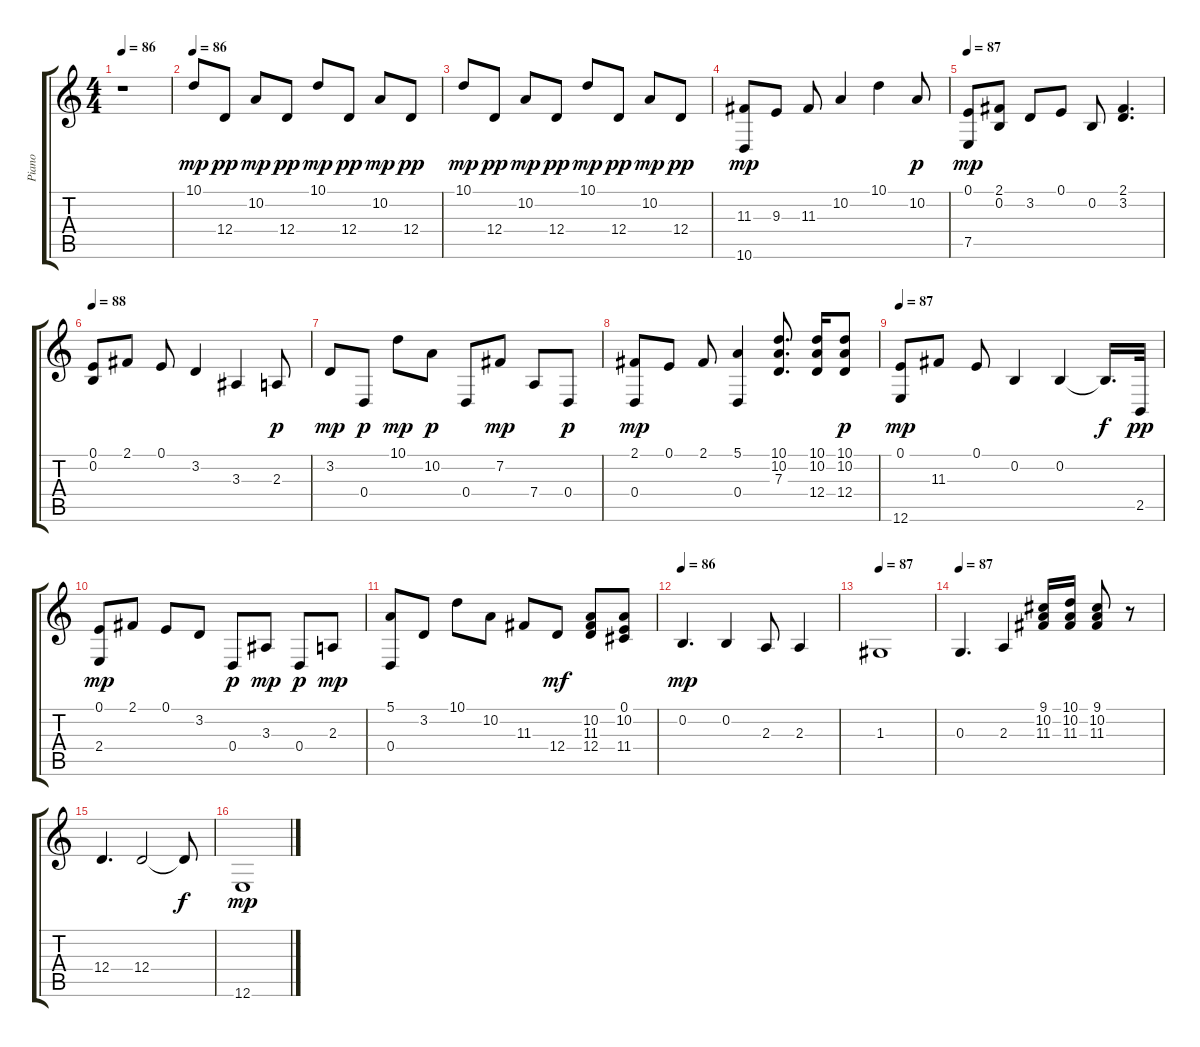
\track ("Piano" "Piano") {instrument acousticgrandpiano}
\staff {score tabs}
\tuning (E4 B3 G3 D3 A2 E2) {hide}
\ts (4 4)
\tempo 86
\clef g2
\ks c
r.1{dy mp instrument acousticgrandpiano} |
\tempo 86
10.1.8 12.4.8{dy pp} 10.2.8{dy mp} 12.4.8{dy pp} 10.1.8{dy mp} 12.4.8{dy pp} 10.2.8{dy mp} 12.4.8{dy pp} |
10.1.8{dy mp} 12.4.8{dy pp} 10.2.8{dy mp} 12.4.8{dy pp} 10.1.8{dy mp} 12.4.8{dy pp} 10.2.8{dy mp} 12.4.8{dy pp} |
(11.3 10.6).8{dy mp} 9.3.8 11.3.8 10.2.4 10.1.4 10.2.8{dy p} |
\tempo 87
(0.1 7.5).8{dy mp} (2.1 0.2).8 3.2.8 0.1.8 0.2.8 (2.1 3.2).4{d} |
\tempo 88
(0.1 0.2).8 2.1.8 0.1.8 3.2.4 3.3.4 2.3.8{dy p} |
3.2.8{dy mp} 0.4.8{dy p} 10.1.8{dy mp} 10.2.8{dy p} 0.4.8 7.2.8{dy mp} 7.4.8 0.4.8{dy p} |
(2.1 0.4).8{dy mp} 0.1.8 2.1.8 (5.1 0.4).4 (10.1 10.2 7.3).8{d} (10.1 10.2 12.4).16 (10.1 10.2 12.4).8{dy p} |
\tempo 87
(0.1 12.6).8{dy mp} 11.3.8 0.1.8 0.2.4 0.2.4 0.2{t}.16{d dy f} 2.5.32{dy pp} |
(0.1 2.4).8{dy mp} 2.1.8 0.1.8 3.2.8 0.4.8{dy p} 3.3.8{dy mp} 0.4.8{dy p} 2.3.8{dy mp} |
(5.1 0.4).8 3.2.8 10.1.8 10.2.8 11.3.8 12.4.8{dy mf} (10.2 11.3 12.4).8 (0.1 10.2 11.4).8 |
\tempo 86
0.2.4{d dy mp} 0.2.4 2.3.8 2.3.4 |
\tempo 87
1.3.1 |
\tempo 87
0.3.4{d} 2.3.4 (9.1 10.2 11.3).16 (10.1 10.2 11.3).16 (9.1 10.2 11.3).8 r.8 |
12.4.4{d} 12.4.2 12.4{t}.8{dy f} |
12.6.1{dy mp}
